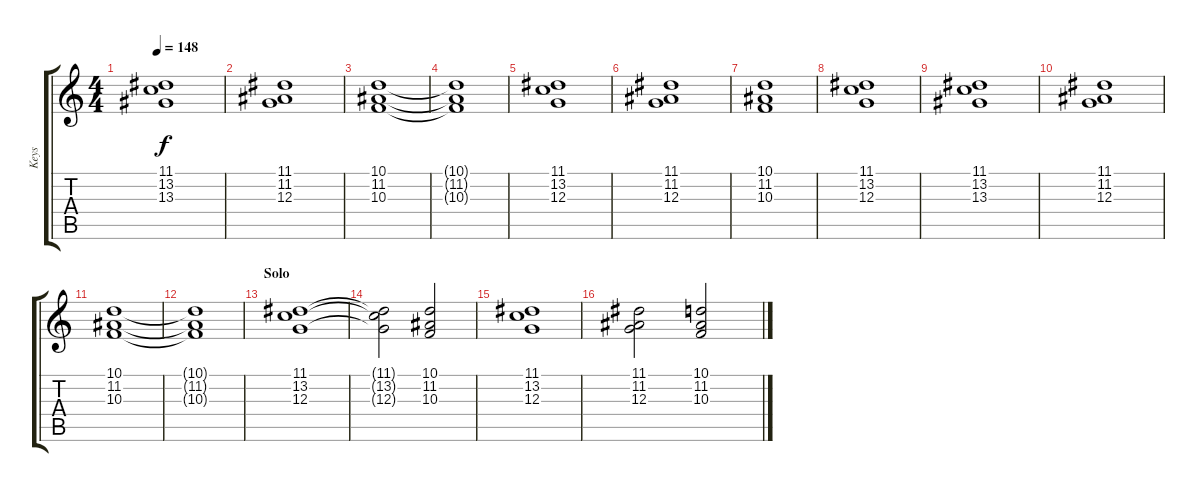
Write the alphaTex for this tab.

\track ("Keys" "Keys") {instrument stringensemble1}
\staff {score tabs}
\tuning (E4 B3 G3 D3 A2 E2) {hide}
\ts (4 4)
\tempo 148
\clef g2
\ks c
(11.1 13.2 13.3).1{dy f} |
(11.1 11.2 12.3).1 |
(10.1 11.2 10.3).1 |
(10.1{t} 11.2{t} 10.3{t}).1 |
(11.1 13.2 12.3).1 |
(11.1 11.2 12.3).1 |
(10.1 11.2 10.3).1 |
(11.1 13.2 12.3).1 |
(11.1 13.2 13.3).1 |
(11.1 11.2 12.3).1 |
(10.1 11.2 10.3).1 |
(10.1{t} 11.2{t} 10.3{t}).1 |
\section ("" "Solo")
(11.1 13.2 12.3).1 |
(11.1{t} 13.2{t} 12.3{t}).2 (10.1 11.2 10.3).2 |
(11.1 13.2 12.3).1 |
(11.1 11.2 12.3).2 (10.1 11.2 10.3).2
